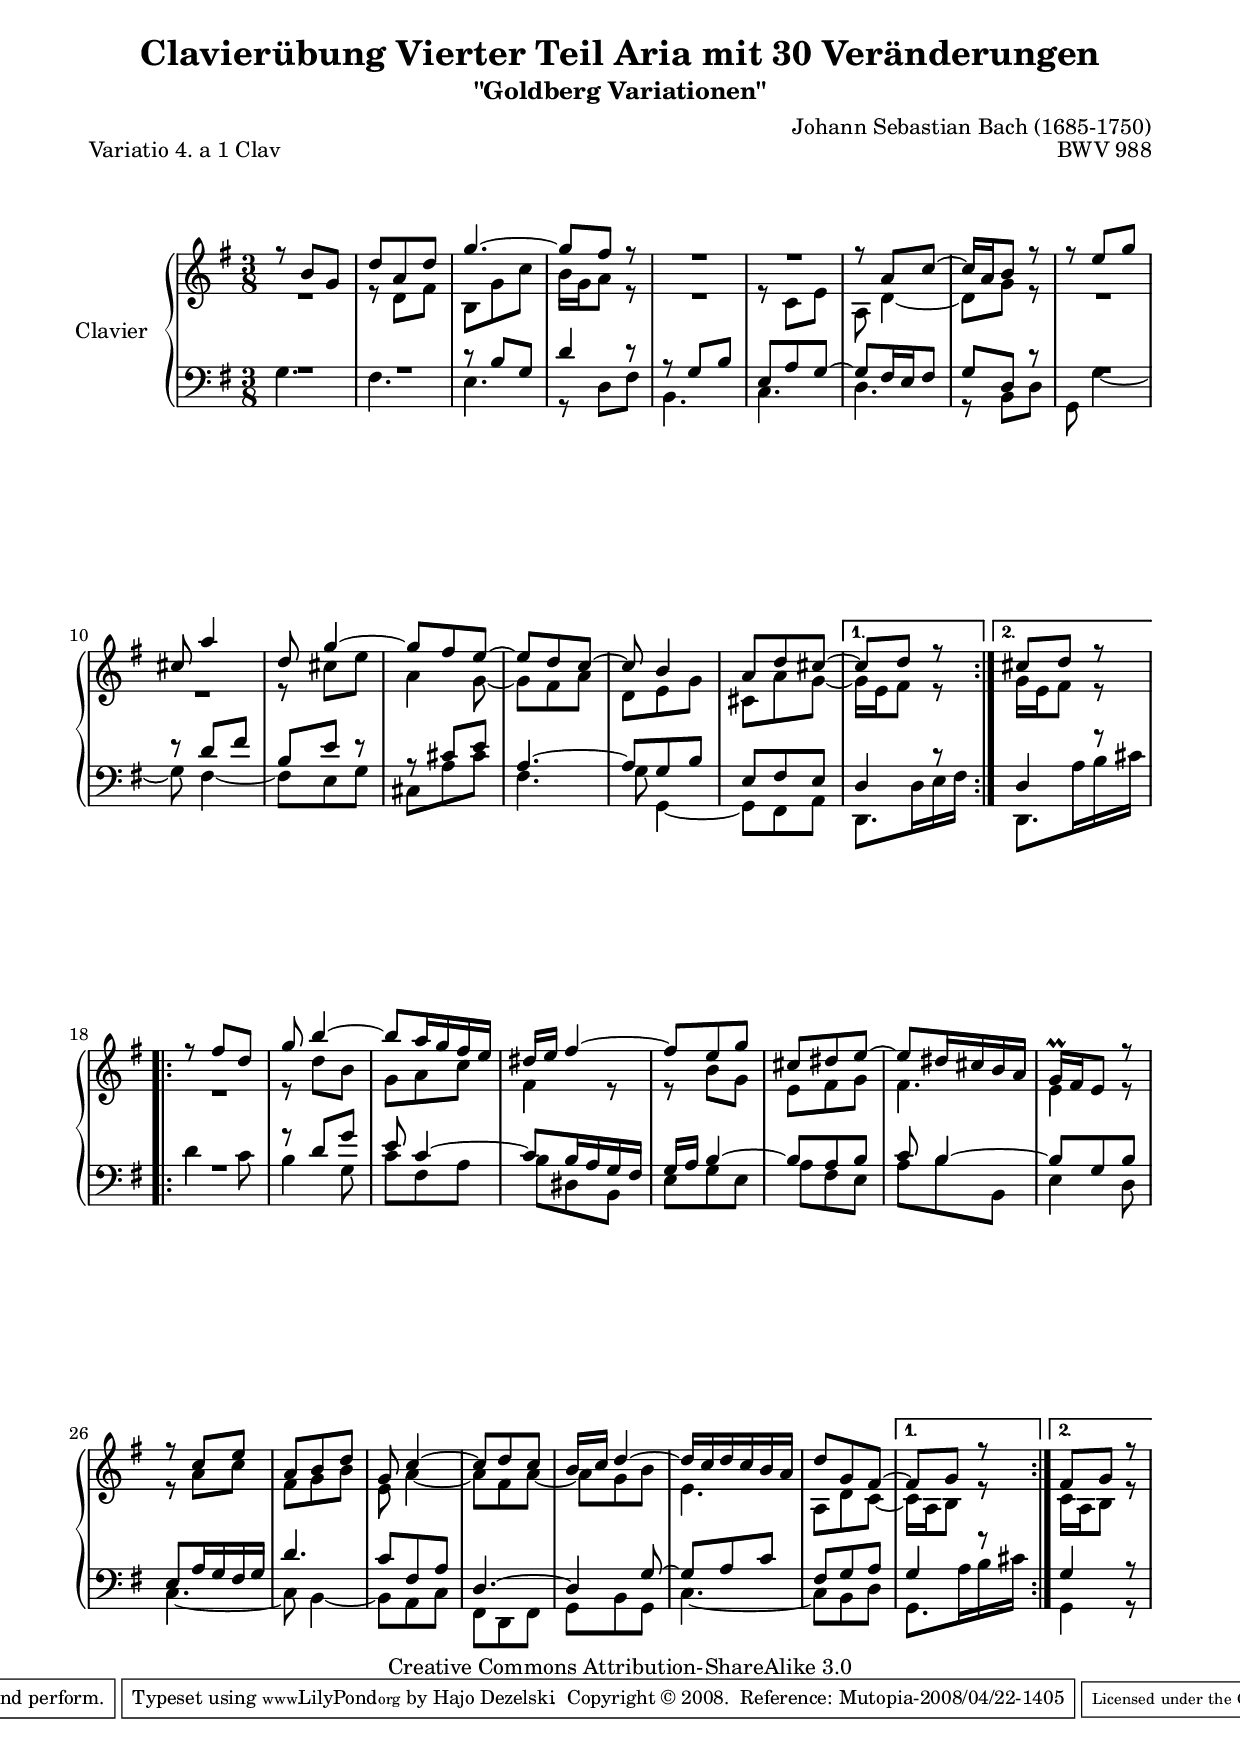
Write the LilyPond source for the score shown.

\version "2.11.44"

\paper {
    page-top-space = #0.0
    %indent = 0.0
    line-width = 18.0\cm
    ragged-bottom = ##f
    ragged-last-bottom = ##f
}

% #(set-default-paper-size "a4")

#(set-global-staff-size 19)

\header {
        title = "Clavierübung Vierter Teil Aria mit 30 Veränderungen"
        subtitle = "\"Goldberg Variationen\""
        piece = "Variatio 4. a 1 Clav"
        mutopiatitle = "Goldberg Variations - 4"
        composer = "Johann Sebastian Bach (1685-1750)"
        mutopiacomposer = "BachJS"
        opus = "BWV 988"
        date = "1741"
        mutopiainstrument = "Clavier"
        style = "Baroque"
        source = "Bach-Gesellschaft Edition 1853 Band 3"
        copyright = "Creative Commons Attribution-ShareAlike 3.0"
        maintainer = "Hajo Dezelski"
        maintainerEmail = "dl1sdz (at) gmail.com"
	
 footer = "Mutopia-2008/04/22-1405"
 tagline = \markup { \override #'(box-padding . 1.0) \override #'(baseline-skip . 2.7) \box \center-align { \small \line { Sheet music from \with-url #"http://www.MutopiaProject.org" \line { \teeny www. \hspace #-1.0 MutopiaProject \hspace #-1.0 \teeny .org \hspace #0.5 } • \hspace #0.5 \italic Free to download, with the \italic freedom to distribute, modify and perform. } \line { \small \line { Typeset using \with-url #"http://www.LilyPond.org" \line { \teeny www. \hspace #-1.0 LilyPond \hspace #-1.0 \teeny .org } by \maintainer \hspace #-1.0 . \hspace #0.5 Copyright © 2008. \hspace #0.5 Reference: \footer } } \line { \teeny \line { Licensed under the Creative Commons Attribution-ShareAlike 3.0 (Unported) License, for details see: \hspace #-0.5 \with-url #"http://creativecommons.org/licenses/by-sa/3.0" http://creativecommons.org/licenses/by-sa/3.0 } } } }
}


sopranoOne =   \relative b' {
    \repeat volta 2 { %begin repeated section
    \stemUp
    r8 b8 [ g ] | % 1
    d'8 [ a d ] | % 2
    g4. ~ | % 3
    g8 [ fis ] r8 | % 4
	R1*3/8 | % 5
	R1*3/8 | % 6
    r8 a,8 [ c8 ~ ] | % 7
    c16 [ a b8 ] r8 | % 8
    r8 e8 [ g ] | % 9
    cis,8 a'4 | % 10
    d,8 g4 ~ | % 11
    g8 [ fis e ~ ] | % 12
    e8 [ d c ] ~ | % 13
    c8 b4 | % 14
    a8 [ d cis  ~] | % 15
     } %end of repeated section
	
  \alternative {
	  { cis8 [d8 ] r8 | } %16
	  { cis8 [d8 ] r8 | } %16
    } %end alternative
	
    \repeat volta 2 { %begin repeated section
    r8 fis8 [ d ] | % 17
    g8 b4 ~ | % 18
    b8  [ a16 g fis e ] | % 19
    dis16 [ e ] fis4 ~ | % 20
    fis8 [ e8 g8 ] | % 21
    cis,8 [ dis e ] ~ | % 22
    e8 [ dis16 cis b a ] | % 23
    g16 \prall [ fis e8 ] r8 | % 24
    r8 c'8 [ e ] | % 25
    a,8 [ b d ] | % 26
    g,8 c4 ~ | % 27
    c8 [ d c ] | % 28
    b16 [ c ] d4 ~ | % 29
    d16 [ c d c b a ] | % 30
    d8 [ g, fis ~ ] | % 31
    } %end repeated section
	 \alternative {
		 {fis8  [ g8 ] r8 |} % 32
		 {fis8  [ g8 ] r8 |} % 32
    } %end alternative
}

sopranoTwo =   \relative d' {
  \repeat volta 2 { %begin repeated section
  \stemDown
    R1*3/8 | % 1
    r8 d8 [ fis ] | % 2
    b,8 [ g' c ] | % 3
    b16 [ g a8 ] r8 | % 4
	R1*3/8 | % 5
    r8 c,8 [ e ] | % 6
    a,8 d4 ~ | % 7
    d8 [ g8 ] r8 | % 8
	R1*3/8 | % 9
	R1*3/8 | % 10
    r8 cis8 [ e ] | % 11
    a,4 g8 ~ | % 12
    g8 [ fis a ] | % 13
    d,8 [ e g ] | % 14
    cis,8 [ a' g ] ~ | % 15
    } %end of repeated section
	 \alternative {
		 {g16 [ e fis8 ] r8 | } % 16
		 {g16 [ e fis8 ] r8 | } % 16
    } %end alternative
  
    \repeat volta 2 { %begin repeated section
    R1*3/8 | % 17
    r8 d'8 [ b ] | % 18
    g8 [ a c ] | % 19
    fis,4 r8 | % 20
    r8 b8 [ g ] | % 21
    e8 [ fis g ] | % 22
    fis4. | % 23
    e4 r8 | % 24
    r8 a8 [ c ] | % 25
    fis,8 [ g b ] | % 26
    e,8 a4 ~ | % 27
    a8 [ fis a ~ ] | % 28
    a8 [ g b ] | % 29
    e,4. | % 30
    a,8 [ d  c ~ ] | % 31  
    } %end repeated section
	 \alternative {
		 {  c16 [ a b8 ] r8 | }% 32 
		 {  c16 [ a b8 ] r8 | }% 32 
    } %end alternative
}

soprano = << \sopranoOne \\ \sopranoTwo>>

%%
%% Bass Clef
%% 

bassOne = \relative b {
	\repeat volta 2 { %begin repeated section
	\stemUp
    R1*3/8 | % 1
    R1*3/8 | % 2
    r8 b8 [ g ] | % 3
    d'4 r8 | % 4
    r8 g,8 [ b ] | % 5
    e,8 [ a g ~ ] | % 6
    g8 [ fis16 e fis8 ] | % 7
    g8 [ d ] r8 | % 8
    R1*3/8 | % 9 
    r8 d'8 [ fis ] | % 10
    b,8 [ e ] r8 | % 11
    r8 cis8 [ e8 ] | % 12
    a,4. ~ | % 13
    a8 [ g b ] | % 4
    e,8 [ fis e ] | % 15

    } %end of repeated section
	 \alternative {
		 {  d4 r8 |} % 16
		 {  d4 r8 |} % 16
			 
    } %end alternative
  
    \repeat volta 2 { %begin repeated section
    R1*3/8 | % 17
    r8 d'8 [ g8 ] | % 18
    e8 c4 ~ | % 19
    c8  [ b16 a g fis ] | % 20
    g16 [ a ] b4 ~ | % 21
    b8 [ a b ] | % 22
    c8 b4 ~| % 23 
    b8  [ g b ] | % 24
    e,8 [ a16 g fis g ] | % 25
    d'4. | % 26
    c8 [ fis, a ] | % 27
    d,4. ~ | % 28
    d4  g8 ~| % 29
    g8 [ a c ] | % 30
    fis,8 [ g a ] | % 31
  
    } %end repeated section
	 \alternative {
		 { g4 r8 |} % 32
		 { g4 r8 |} % 32
    } %end alternative
}

bassTwo = \relative c' {
    \repeat volta 2 { %begin repeated section
	\stemDown
    g4. | % 1
    fis4. | % 2
    e4. | % 3
    r8 d8 [ fis ] | % 4
    b,4. | % 5
    c4. | % 6
    d4. | % 7
    r8 b8 [ d ] | % 8
    g,8 g'4 ~ | % 9
    g8 fis4 ~ | % 10
    fis8 [ e g ] | % 11
    cis,8 [ a' cis ] | % 12
    fis,4. | % 13
    g8 g,4 ~ | % 14
    g8 [ fis8 a8 ] | % 15
    
    } %end of repeated section
	 \alternative {
		 { d,8. [ d'16 e fis ] | } % 16
		 { d,8. [ a''16  b cis ] | } % 16
    } %end alternative
  
    \repeat volta 2 { %begin repeated section
    d4 c8 | % 17 
    b4 g8 | % 18
    c8 [ fis, a ] | % 19
    b8 [ dis, b ] | % 20
    e8 [ g e ] | % 21
    a8 [ fis e ] | % 22
    a8 [ b b, ] | % 23
    e4 d8 | % 24
    c4. ~ | % 25
    c8  b4 ~ | % 26
    b8 [ a c ] | % 27 
    fis,8 [ d fis ] | % 28
    g8 [ b g ] | % 29
    c4. ~ | % 30
    c8  [ b d ] | % 31
    } %end repeated section
	 \alternative {
		 { g,8. a'16 b cis | } % 32
		 { g,4 r8 | } % 32
    } %end alternative
}

bass = << \bassOne \\ \bassTwo>>

%% Merge score - Piano staff

\score {
    \context PianoStaff <<
        \set PianoStaff.instrumentName = "Clavier  "
        \set PianoStaff.midiInstrument = "harpsichord"
        \new Staff = "upper" { \clef "treble" \key g \major \time 3/8 \soprano }
        \new Staff = "lower"  { \clef "bass" \key g \major \time 3/8 \bass }
    >>
    \layout{  }
    \midi { }

}
